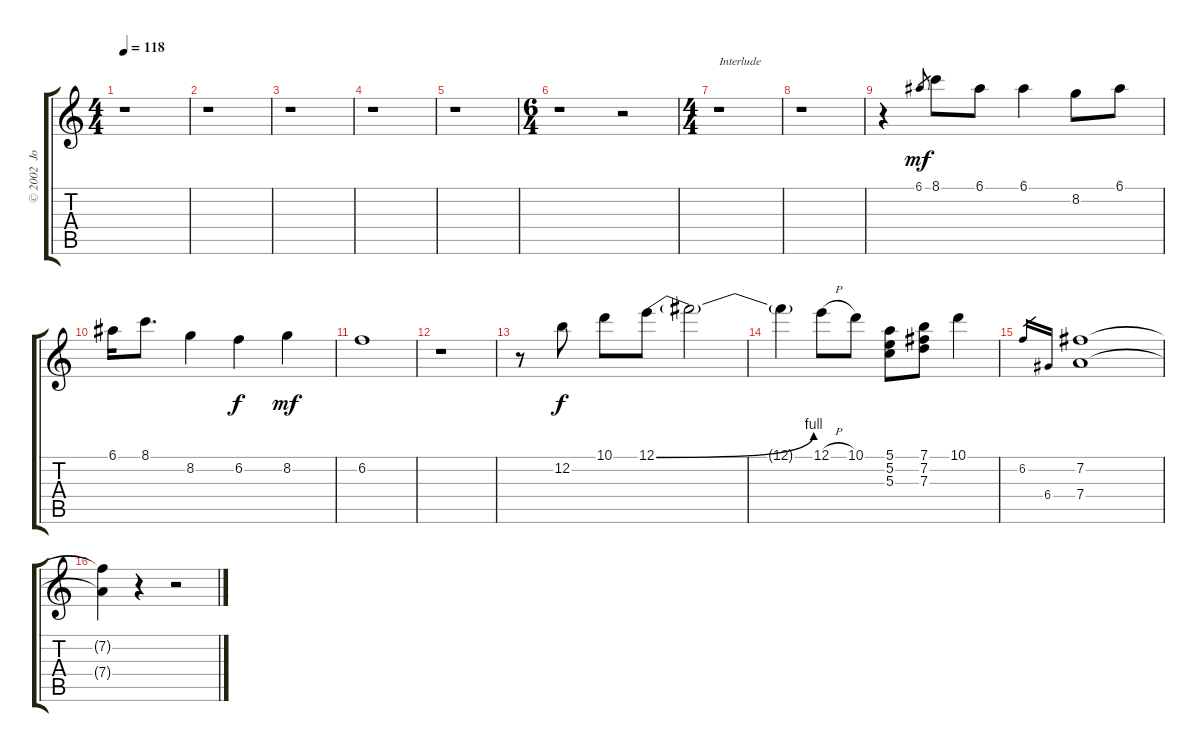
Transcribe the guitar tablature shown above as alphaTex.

\track ("© 2002  John Taylor" "© 2002  Jo") {instrument overdrivenguitar}
\staff {score tabs}
\tuning (E4 B3 G3 D3 A2 E2) {hide}
\ts (4 4)
\tempo 118
\clef g2
\ks c
r.1{dy f} |
r.1 |
r.1 |
r.1 |
r.1 |
\ts (6 4)
r.1 r.2 |
\ts (4 4)
r.1{txt "Interlude"} |
r.1 |
r.4 6.1.8{gr dy mf} 8.1.8 6.1.8 6.1.4 8.2.8 6.1.8 |
6.1.16 8.1.8{d} 8.2.4 6.2.4{dy f} 8.2.4{dy mf} |
6.2.1 |
r.1 |
r.8 12.2.8{dy f} 10.1.8 12.1{be (bend 0 0 60 4)}.8 12.1{t}.2 |
12.1{t}.4 12.1{h}.8 10.1.8 (5.1 5.2 5.3).8 (7.1 7.2 7.3).8 10.1.4 |
6.2.16{gr} 6.4.16{gr} (7.2 7.4).1 |
(7.2{t} 7.4{t}).4 r.4 r.2
